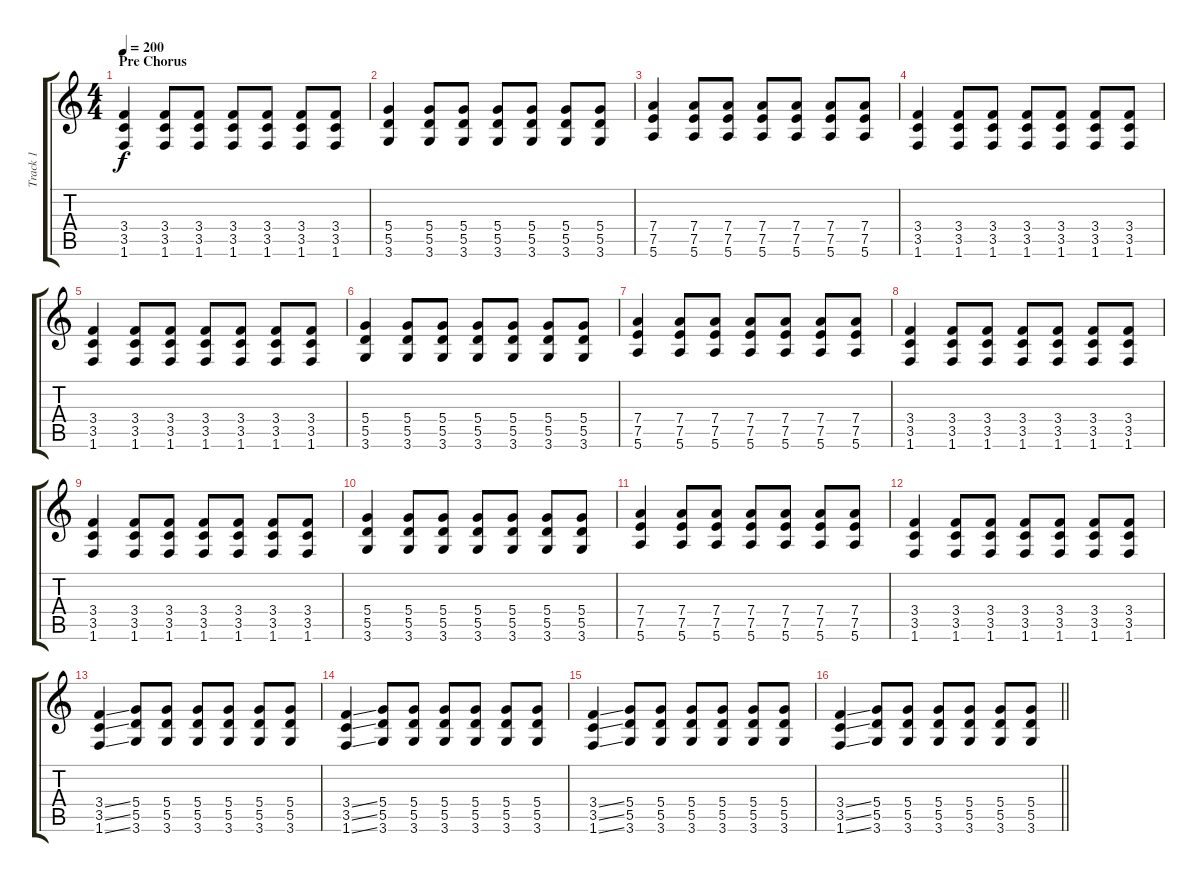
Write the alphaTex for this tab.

\track ("Track 1" "Track 1") {instrument distortionguitar}
\staff {score tabs}
\tuning (E4 B3 G3 D3 A2 E2) {hide}
\ts (4 4)
\section ("" "Pre Chorus")
\tempo 200
\clef g2
\ks c
(3.4 3.5 1.6).4{dy f} (3.4 3.5 1.6).8 (3.4 3.5 1.6).8 (3.4 3.5 1.6).8 (3.4 3.5 1.6).8 (3.4 3.5 1.6).8 (3.4 3.5 1.6).8 |
(5.4 5.5 3.6).4 (5.4 5.5 3.6).8 (5.4 5.5 3.6).8 (5.4 5.5 3.6).8 (5.4 5.5 3.6).8 (5.4 5.5 3.6).8 (5.4 5.5 3.6).8 |
(7.4 7.5 5.6).4 (7.4 7.5 5.6).8 (7.4 7.5 5.6).8 (7.4 7.5 5.6).8 (7.4 7.5 5.6).8 (7.4 7.5 5.6).8 (7.4 7.5 5.6).8 |
(3.4 3.5 1.6).4 (3.4 3.5 1.6).8 (3.4 3.5 1.6).8 (3.4 3.5 1.6).8 (3.4 3.5 1.6).8 (3.4 3.5 1.6).8 (3.4 3.5 1.6).8 |
(3.4 3.5 1.6).4 (3.4 3.5 1.6).8 (3.4 3.5 1.6).8 (3.4 3.5 1.6).8 (3.4 3.5 1.6).8 (3.4 3.5 1.6).8 (3.4 3.5 1.6).8 |
(5.4 5.5 3.6).4 (5.4 5.5 3.6).8 (5.4 5.5 3.6).8 (5.4 5.5 3.6).8 (5.4 5.5 3.6).8 (5.4 5.5 3.6).8 (5.4 5.5 3.6).8 |
(7.4 7.5 5.6).4 (7.4 7.5 5.6).8 (7.4 7.5 5.6).8 (7.4 7.5 5.6).8 (7.4 7.5 5.6).8 (7.4 7.5 5.6).8 (7.4 7.5 5.6).8 |
(3.4 3.5 1.6).4 (3.4 3.5 1.6).8 (3.4 3.5 1.6).8 (3.4 3.5 1.6).8 (3.4 3.5 1.6).8 (3.4 3.5 1.6).8 (3.4 3.5 1.6).8 |
(3.4 3.5 1.6).4 (3.4 3.5 1.6).8 (3.4 3.5 1.6).8 (3.4 3.5 1.6).8 (3.4 3.5 1.6).8 (3.4 3.5 1.6).8 (3.4 3.5 1.6).8 |
(5.4 5.5 3.6).4 (5.4 5.5 3.6).8 (5.4 5.5 3.6).8 (5.4 5.5 3.6).8 (5.4 5.5 3.6).8 (5.4 5.5 3.6).8 (5.4 5.5 3.6).8 |
(7.4 7.5 5.6).4 (7.4 7.5 5.6).8 (7.4 7.5 5.6).8 (7.4 7.5 5.6).8 (7.4 7.5 5.6).8 (7.4 7.5 5.6).8 (7.4 7.5 5.6).8 |
(3.4 3.5 1.6).4 (3.4 3.5 1.6).8 (3.4 3.5 1.6).8 (3.4 3.5 1.6).8 (3.4 3.5 1.6).8 (3.4 3.5 1.6).8 (3.4 3.5 1.6).8 |
(3.4{ss} 3.5{ss} 1.6{ss}).4 (5.4 5.5 3.6).8 (5.4 5.5 3.6).8 (5.4 5.5 3.6).8 (5.4 5.5 3.6).8 (5.4 5.5 3.6).8 (5.4 5.5 3.6).8 |
(3.4{ss} 3.5{ss} 1.6{ss}).4 (5.4 5.5 3.6).8 (5.4 5.5 3.6).8 (5.4 5.5 3.6).8 (5.4 5.5 3.6).8 (5.4 5.5 3.6).8 (5.4 5.5 3.6).8 |
(3.4{ss} 3.5{ss} 1.6{ss}).4 (5.4 5.5 3.6).8 (5.4 5.5 3.6).8 (5.4 5.5 3.6).8 (5.4 5.5 3.6).8 (5.4 5.5 3.6).8 (5.4 5.5 3.6).8 |
\barLineRight lightlight
(3.4{ss} 3.5{ss} 1.6{ss}).4 (5.4 5.5 3.6).8 (5.4 5.5 3.6).8 (5.4 5.5 3.6).8 (5.4 5.5 3.6).8 (5.4 5.5 3.6).8 (5.4 5.5 3.6).8
